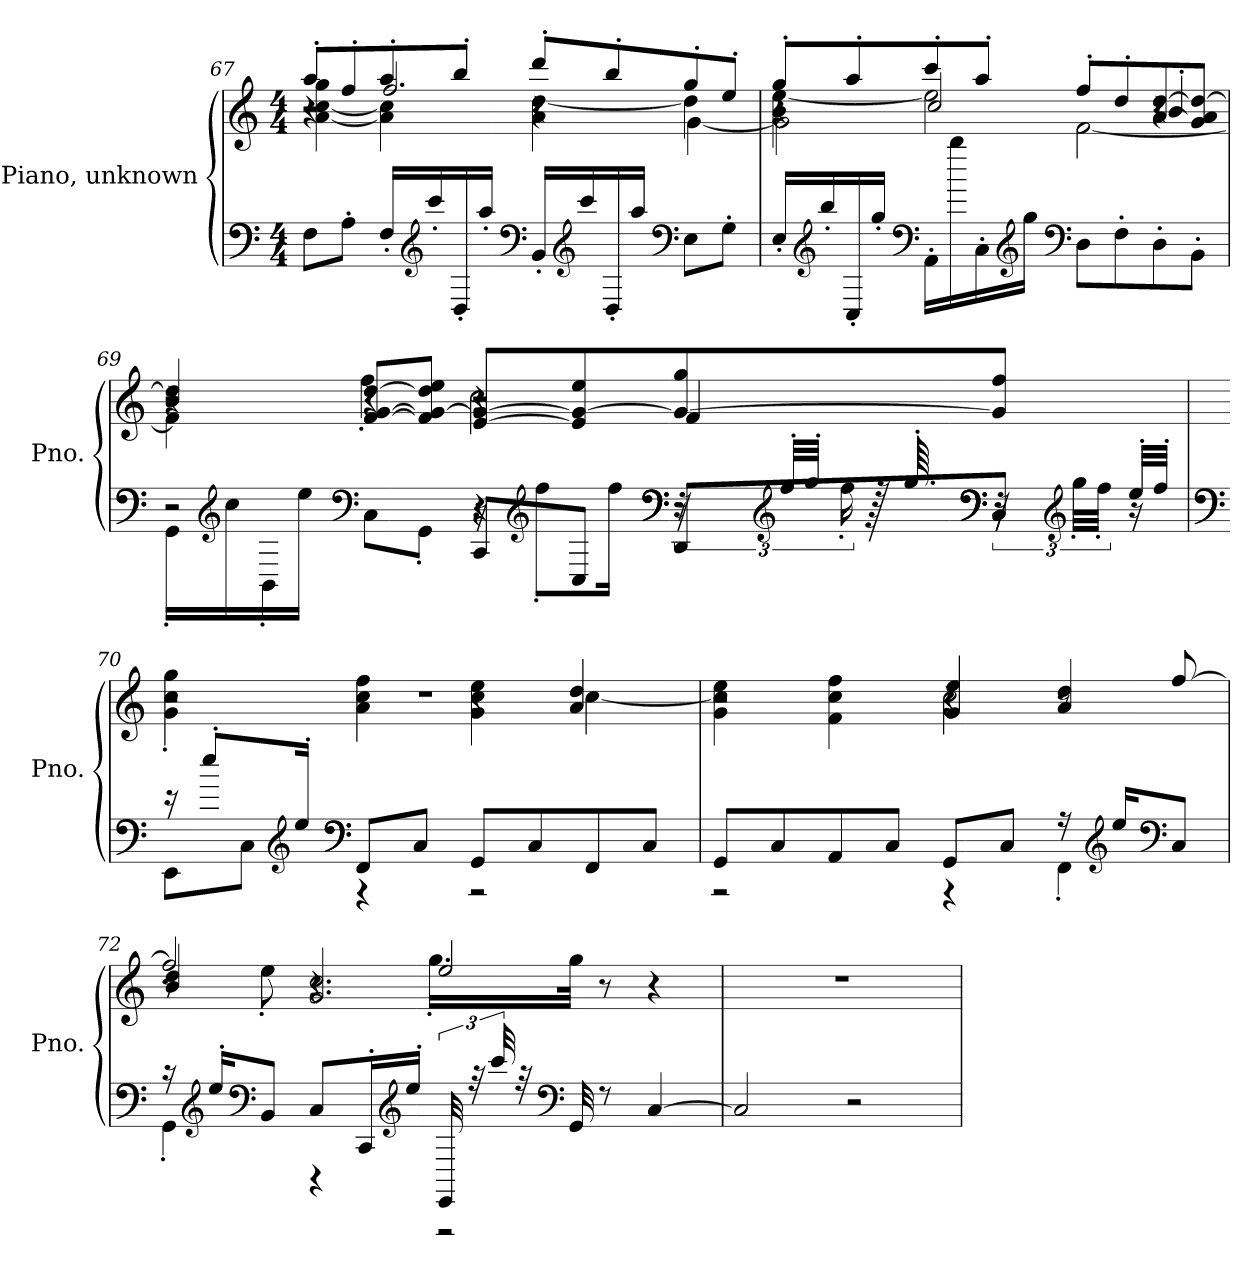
**kern	**kern
*part1	*part1
*staff2	*staff1
*I"Piano, unknown	*
*I'Pno.	*
*clefF4	*clefG2
*k[]	*k[]
*M4/4	*M4/4
=67	=67
*	*^
*	*	*^
*	*	*	*^
8F\L	8aa'/L	[4a\ [4cc\ 4gg\	4r	2r
8A'\J	8ff'/	.	.	.
16F'/LL	8aa'/	4a\] 4cc\]	2.ff/	.
*clefG2	*	*	*	*
16ccc'/	.	.	.	.
16D'/	8bb'/J	.	.	.
16aa'/JJ	.	.	.	.
*clefF4	*	*	*	*
16BB'/LL	8ddd'/L	4a\ [4dd\	.	4r
*clefG2	*	*	*	*
16ccc/	.	.	.	.
16D'/	8bb'/	.	.	.
16aa/JJ	.	.	.	.
*clefF4	*	*	*	*
8E\L	8gg'/	4dd\]	.	[4g\
8G'\J	8ee'/J	.	.	.
!!LO:LB:g=z	!!	!!	!!
=68	=68	=68	=68	=68
16E'/LL	8gg'/L	4b\ [4ee\	4r	2g\]
*clefG2	*	*	*	*
16bb'/	.	.	.	.
16C'/	8aa'/	.	.	.
16gg'/JJ	.	.	.	.
*clefF4	*	*	*	*
16AA'\LL	8ccc'/	2ee\]	2cc/	.
16bb\	.	.	.	.
16C'\	8aa'/J	.	.	.
*clefG2	*	*	*	*
16gg\JJ	.	.	.	.
*clefF4	*	*	*	*
8D\L	8ff'/L	.	.	[2f\
8F'\	8dd'/	.	.	.
8D'\	[8a/ [8dd/	4r	4b'/	.
8BB'\J	8g/ 8a/] 8dd/_J	.	.	.
!!LO:LB:g=z	!!	!!	!!
=69	=69	=69	=69	=69
*^	*	*	*	*
*	*^	*	*	*	*
2r	16GG'\LL	2r	4b/ 4dd/]	4r	2r	4f\]
*clefG2	*	*	*	*	*	*
.	16cc\	.	.	.	.	.
.	16BB'\	.	.	.	.	.
.	16ee\JJ	.	.	.	.	.
*clefF4	*	*	*	*	*	*
.	8C\L	.	[8f/ [8g/ [8dd/L	4ff'\	.	4r
.	8GG'\J	.	8f/] 8g/_ 8dd/] 8ee/J	.	.	.
8CC/L	16r	4r	[8e/ 8g/_L	2cc\	4r	2r
*clefG2	*	*	*	*	*	*
.	8ff'\L	.	.	.	.	.
8C/J	.	.	8e/] 8g/_ 8ee/	.	.	.
.	16ff\Jk	.	.	.	.	.
*clefF4	*	*	*	*	*	*
32r	12r	8DD/L	8g/_ 8gg/	.	4f/	.
*clefG2	*	*	*	*	*	*
32ff'/LLL	.	.	.	.	.	.
32gg'/JJJ	.	.	.	.	.	.
.	24ff'\	.	.	.	.	.
128r	.	.	.	.	.	.
64.gg'/	.	.	.	.	.	.
*clefF4	*	*	*	*	*	*
16r	48r	8C/J	8g/] 8ff/J	.	.	.
*clefG2	*	*	*	*	*	*
.	48gg'\LLL	.	.	.	.	.
.	48ff'\JJJ	.	.	.	.	.
32ee'/LLL	16r	.	.	.	.	.
32ff'/JJJ	.	.	.	.	.	.
*v	*v	*v	*	*	*	*
*	*v	*v	*v	*v
!!LO:LB:g=z
=70	=70
*clefF4	*
*^	*^
*	*	*	*^
16r	8EE\L	1r	4g\' 4cc\' 4gg\'	2r
8ee'/L	.	.	.	.
.	8C\J	.	.	.
*clefG2	*	*	*	*
16ee'/Jk	.	.	.	.
*clefF4	*	*	*	*
8FF/L	4r	.	4a\ 4cc\ 4ff\	.
8C/J	.	.	.	.
8GG/L	2r	.	4g\ 4cc\ 4ee\	4r
8C/	.	.	.	.
8FF/	.	.	[4cc\	4a/ 4dd/
8C/J	.	.	.	.
=71	=71	=71	=71	=71
8GG/L	2r	2r	4g\ 4cc\] 4ee\	2r
8C/	.	.	.	.
8AA/	.	.	4f\ 4cc\ 4ff\	.
8C/J	.	.	.	.
8GG/L	4r	4r	2cc\	4g/ 4ee/
8C/J	.	.	.	.
16r	4FF'\	8r	.	4a/ 4dd/
*clefG2	*	*	*	*
16ee/KL	.	.	.	.
*clefF4	*	*	*	*
8C/J	.	[8ff/	.	.
!!LO:PB:g=z	!!	!!
=72	=72	=72	=72	=72
16r	4GG'\	2ff/]	8r	4b/ 4dd/
*clefG2	*	*	*	*
16ee'/KL	.	.	.	.
*clefF4	*	*	*	*
8BB/J	.	.	8ee'\	.
8C/L	4r	.	4r	2.g/ 2.cc/
16CC'/L	.	.	.	.
*clefG2	*	*	*	*
16ee'/JJ	.	.	.	.
48EE/	2r	2ee/	16.gg'\LL	.
48r	.	.	.	.
48ccc/	.	.	.	.
32r	.	.	.	.
*clefF4	*	*	*	*
32GG/	.	.	32gg\JJk	.
8r	.	.	8r	.
[4C/	.	.	4r	.
*v	*v	*	*	*
*	*v	*v	*v
=73	=73
2C/]	1r
2r	.
=	=
*-	*-
